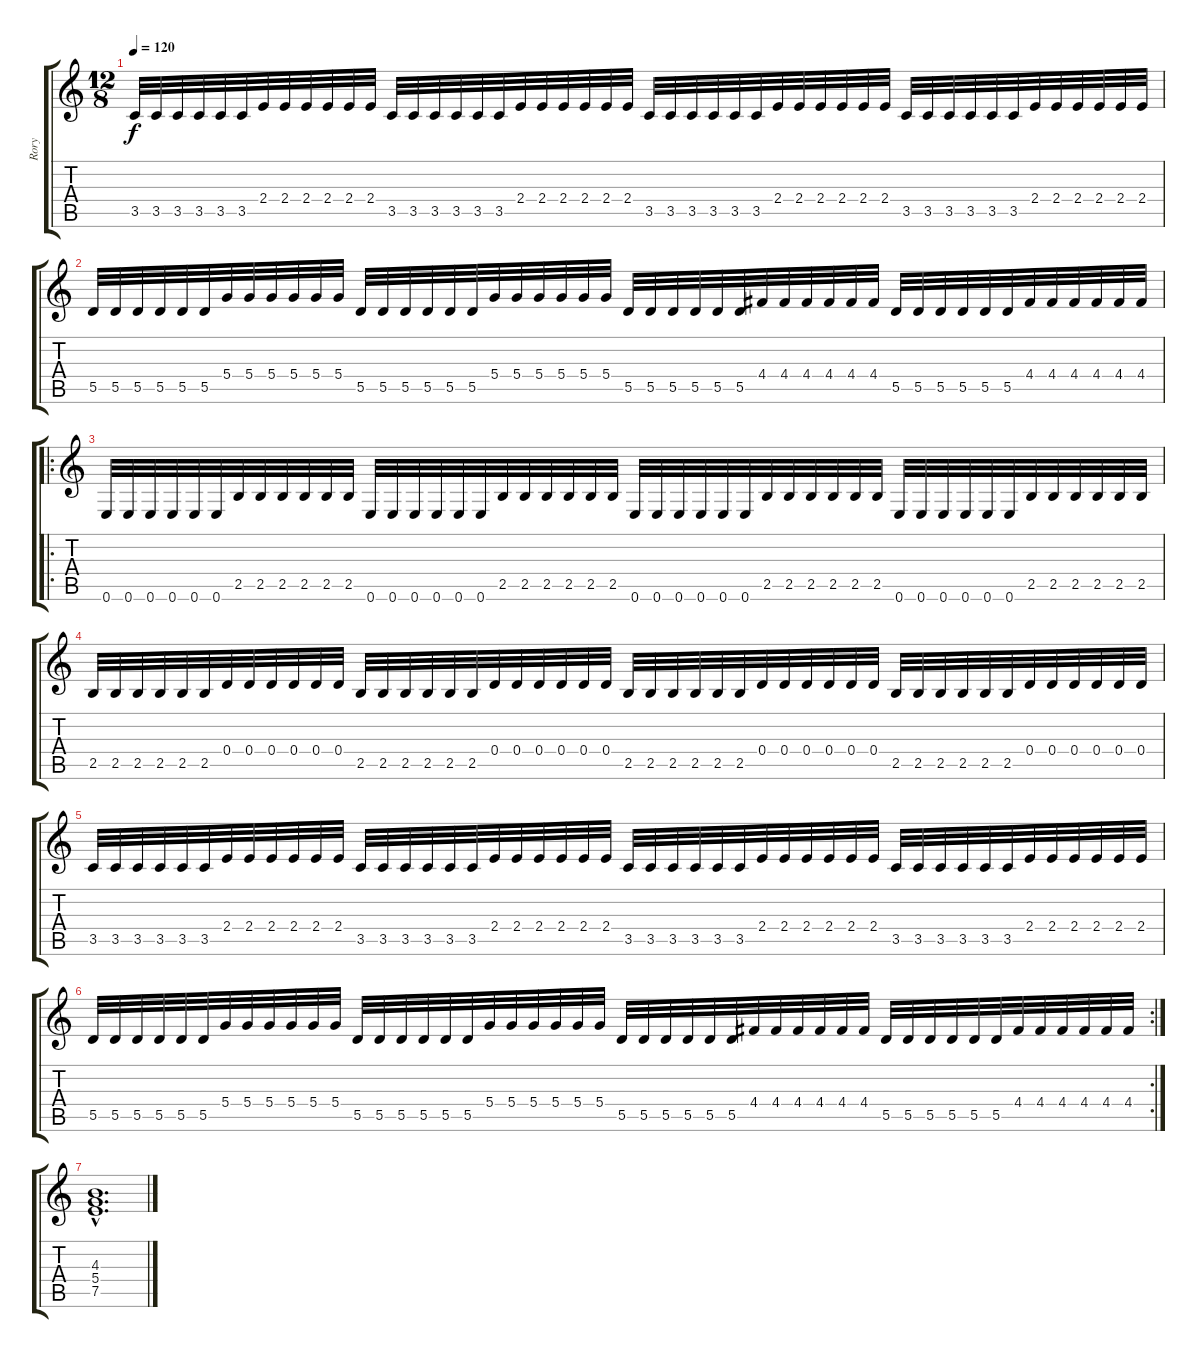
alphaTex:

\track ("Rory" "Rory") {instrument distortionguitar}
\staff {score tabs}
\tuning (E4 B3 G3 D3 A2 E2) {hide}
\ts (12 8)
\tempo 120
\clef g2
\ks c
3.5.32{dy f} 3.5.32 3.5.32 3.5.32 3.5.32 3.5.32 2.4.32 2.4.32 2.4.32 2.4.32 2.4.32 2.4.32 3.5.32 3.5.32 3.5.32 3.5.32 3.5.32 3.5.32 2.4.32 2.4.32 2.4.32 2.4.32 2.4.32 2.4.32 3.5.32 3.5.32 3.5.32 3.5.32 3.5.32 3.5.32 2.4.32 2.4.32 2.4.32 2.4.32 2.4.32 2.4.32 3.5.32 3.5.32 3.5.32 3.5.32 3.5.32 3.5.32 2.4.32 2.4.32 2.4.32 2.4.32 2.4.32 2.4.32 |
5.5.32 5.5.32 5.5.32 5.5.32 5.5.32 5.5.32 5.4.32 5.4.32 5.4.32 5.4.32 5.4.32 5.4.32 5.5.32 5.5.32 5.5.32 5.5.32 5.5.32 5.5.32 5.4.32 5.4.32 5.4.32 5.4.32 5.4.32 5.4.32 5.5.32 5.5.32 5.5.32 5.5.32 5.5.32 5.5.32 4.4.32 4.4.32 4.4.32 4.4.32 4.4.32 4.4.32 5.5.32 5.5.32 5.5.32 5.5.32 5.5.32 5.5.32 4.4.32 4.4.32 4.4.32 4.4.32 4.4.32 4.4.32 |
\ro
0.6.32{instrument distortionguitar} 0.6.32 0.6.32 0.6.32 0.6.32 0.6.32 2.5.32 2.5.32 2.5.32 2.5.32 2.5.32 2.5.32 0.6.32 0.6.32 0.6.32 0.6.32 0.6.32 0.6.32 2.5.32 2.5.32 2.5.32 2.5.32 2.5.32 2.5.32 0.6.32 0.6.32 0.6.32 0.6.32 0.6.32 0.6.32 2.5.32 2.5.32 2.5.32 2.5.32 2.5.32 2.5.32 0.6.32 0.6.32 0.6.32 0.6.32 0.6.32 0.6.32 2.5.32 2.5.32 2.5.32 2.5.32 2.5.32 2.5.32 |
2.5.32 2.5.32 2.5.32 2.5.32 2.5.32 2.5.32 0.4.32 0.4.32 0.4.32 0.4.32 0.4.32 0.4.32 2.5.32 2.5.32 2.5.32 2.5.32 2.5.32 2.5.32 0.4.32 0.4.32 0.4.32 0.4.32 0.4.32 0.4.32 2.5.32 2.5.32 2.5.32 2.5.32 2.5.32 2.5.32 0.4.32 0.4.32 0.4.32 0.4.32 0.4.32 0.4.32 2.5.32 2.5.32 2.5.32 2.5.32 2.5.32 2.5.32 0.4.32 0.4.32 0.4.32 0.4.32 0.4.32 0.4.32 |
3.5.32 3.5.32 3.5.32 3.5.32 3.5.32 3.5.32 2.4.32 2.4.32 2.4.32 2.4.32 2.4.32 2.4.32 3.5.32 3.5.32 3.5.32 3.5.32 3.5.32 3.5.32 2.4.32 2.4.32 2.4.32 2.4.32 2.4.32 2.4.32 3.5.32 3.5.32 3.5.32 3.5.32 3.5.32 3.5.32 2.4.32 2.4.32 2.4.32 2.4.32 2.4.32 2.4.32 3.5.32 3.5.32 3.5.32 3.5.32 3.5.32 3.5.32 2.4.32 2.4.32 2.4.32 2.4.32 2.4.32 2.4.32 |
\rc 2
5.5.32 5.5.32 5.5.32 5.5.32 5.5.32 5.5.32 5.4.32 5.4.32 5.4.32 5.4.32 5.4.32 5.4.32 5.5.32 5.5.32 5.5.32 5.5.32 5.5.32 5.5.32 5.4.32 5.4.32 5.4.32 5.4.32 5.4.32 5.4.32 5.5.32 5.5.32 5.5.32 5.5.32 5.5.32 5.5.32 4.4.32 4.4.32 4.4.32 4.4.32 4.4.32 4.4.32 5.5.32 5.5.32 5.5.32 5.5.32 5.5.32 5.5.32 4.4.32 4.4.32 4.4.32 4.4.32 4.4.32 4.4.32 |
(4.3{hac} 5.4{hac} 7.5{hac}).1{d}
